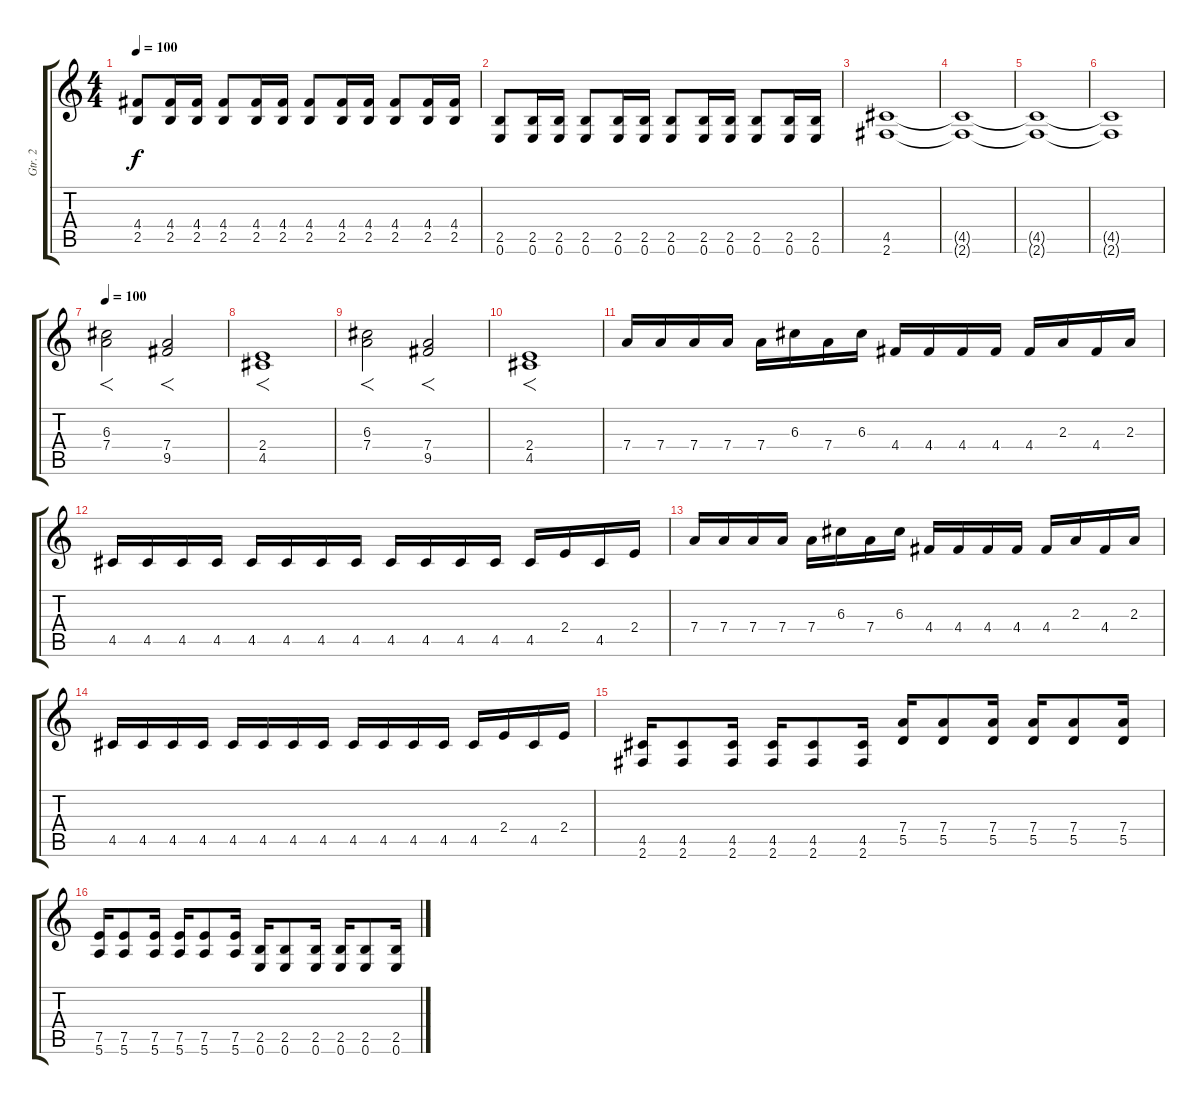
\track ("Gtr. 2" "Gtr. 2") {instrument distortionguitar}
\staff {score tabs}
\tuning (E4 B3 G3 D3 A2 E2) {hide}
\ts (4 4)
\tempo 100
\clef g2
\ks c
(4.4 2.5).8{dy f} (4.4 2.5).16 (4.4 2.5).16 (4.4 2.5).8 (4.4 2.5).16 (4.4 2.5).16 (4.4 2.5).8 (4.4 2.5).16 (4.4 2.5).16 (4.4 2.5).8 (4.4 2.5).16 (4.4 2.5).16 |
(2.5 0.6).8 (2.5 0.6).16 (2.5 0.6).16 (2.5 0.6).8 (2.5 0.6).16 (2.5 0.6).16 (2.5 0.6).8 (2.5 0.6).16 (2.5 0.6).16 (2.5 0.6).8 (2.5 0.6).16 (2.5 0.6).16 |
(4.5 2.6).1 |
(4.5{t} 2.6{t}).1 |
(4.5{t} 2.6{t}).1{volume 0} |
(4.5{t} 2.6{t}).1 |
\tempo 100
(6.3 7.4).2{f volume 13 instrument electricguitarclean} (7.4 9.5).2{f} |
(2.4 4.5).1{f} |
(6.3 7.4).2{f} (7.4 9.5).2{f} |
(2.4 4.5).1{f} |
7.4.16{instrument electricguitarmuted} 7.4.16 7.4.16 7.4.16 7.4.16 6.3.16 7.4.16 6.3.16 4.4.16 4.4.16 4.4.16 4.4.16 4.4.16 2.3.16 4.4.16 2.3.16 |
4.5.16 4.5.16 4.5.16 4.5.16 4.5.16 4.5.16 4.5.16 4.5.16 4.5.16 4.5.16 4.5.16 4.5.16 4.5.16 2.4.16 4.5.16 2.4.16 |
7.4.16 7.4.16 7.4.16 7.4.16 7.4.16 6.3.16 7.4.16 6.3.16 4.4.16 4.4.16 4.4.16 4.4.16 4.4.16 2.3.16 4.4.16 2.3.16 |
4.5.16 4.5.16 4.5.16 4.5.16 4.5.16 4.5.16 4.5.16 4.5.16 4.5.16 4.5.16 4.5.16 4.5.16 4.5.16 2.4.16 4.5.16 2.4.16 |
(4.5 2.6).16{instrument distortionguitar} (4.5 2.6).8 (4.5 2.6).16 (4.5 2.6).16 (4.5 2.6).8 (4.5 2.6).16 (7.4 5.5).16 (7.4 5.5).8 (7.4 5.5).16 (7.4 5.5).16 (7.4 5.5).8 (7.4 5.5).16 |
(7.5 5.6).16 (7.5 5.6).8 (7.5 5.6).16 (7.5 5.6).16 (7.5 5.6).8 (7.5 5.6).16 (2.5 0.6).16 (2.5 0.6).8 (2.5 0.6).16 (2.5 0.6).16 (2.5 0.6).8 (2.5 0.6).16
